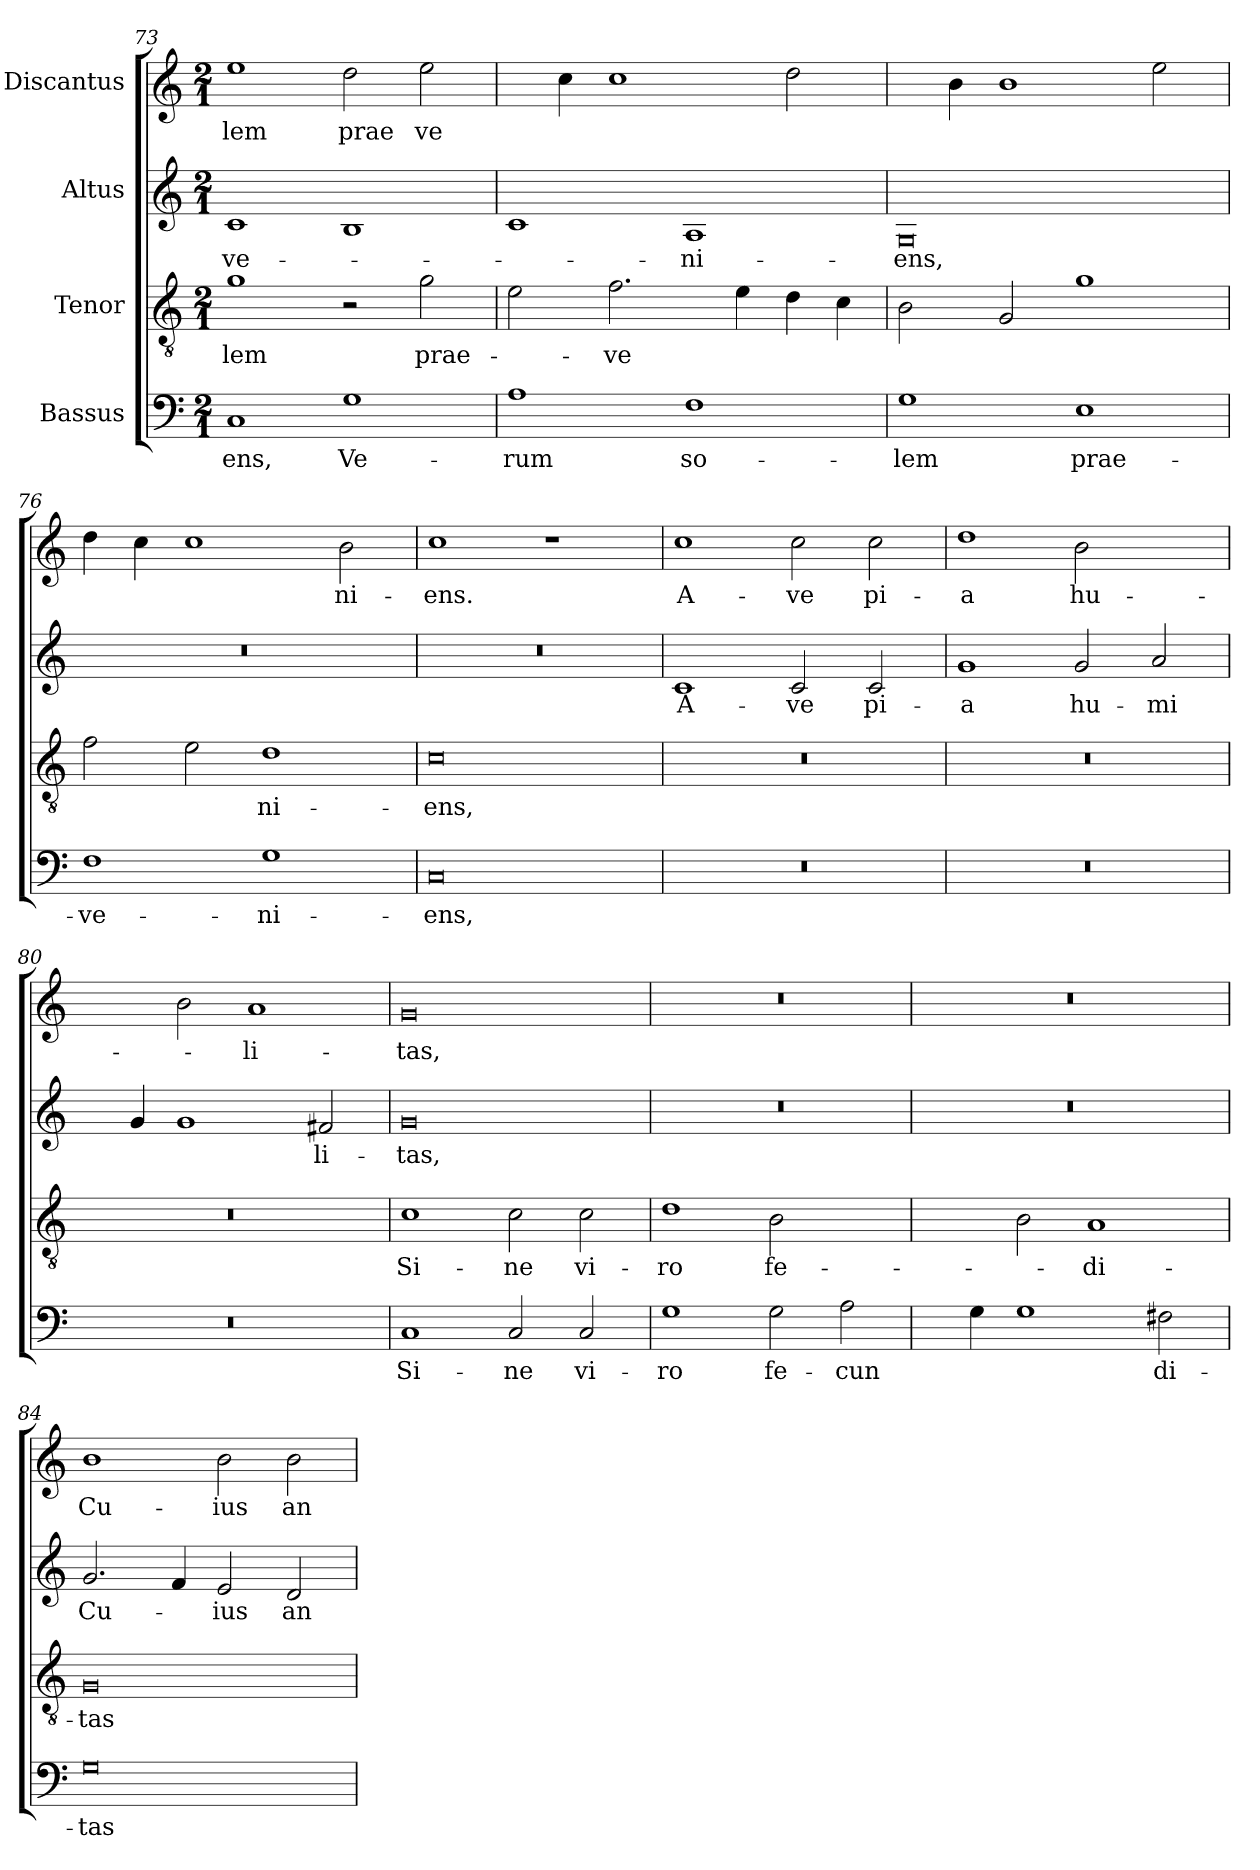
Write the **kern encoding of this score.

**kern	**text	**kern	**text	**kern	**text	**kern	**text
*part4	*part4	*part3	*part3	*part2	*part2	*part1	*part1
*staff4	*staff4	*staff3	*staff3	*staff2	*staff2	*staff1	*staff1
*I"Bassus	*	*I"Tenor	*	*I"Altus	*	*I"Discantus	*
*clefF4	*	*clefGv2	*	*clefG2	*	*clefG2	*
*k[]	*	*k[]	*	*k[]	*	*k[]	*
*C:	*	*C:	*	*C:	*	*C:	*
*M2/1	*	*M2/1	*	*M2/1	*	*M2/1	*
=73	=73	=73	=73	=73	=73	=73	=73
!	!LO:LY:b	!	!LO:LY:b	!	!LO:LY:b	!	!LO:LY:b
1C	ens,	1g	-lem	1c	-ve-	1ee	-lem
!	!LO:LY:b	!	!	!	!	!	!LO:LY:b
1G	Ve-	2r	.	1B	.	2dd\	prae
!	!	!	!LO:LY:b	!	!	!	!LO:LY:b
.	.	2g\	prae-	.	.	2ee\	ve
=74	=74	=74	=74	=74	=74	=74	=74
!	!LO:LY:b	!	!	!	!	!	!
1A	-rum	2e\	.	1c	.	4ee\yy	.
.	.	.	.	.	.	4cc\	.
!	!	!	!LO:LY:b	!	!	!	!
.	.	2.f\	-ve	.	.	1cc	.
!	!LO:LY:b	!	!	!	!LO:LY:b	!	!
1F	so-	.	.	1A	-ni-	.	.
.	.	4e\	.	.	.	.	.
.	.	4d\	.	.	.	2dd\	.
.	.	4c\	.	.	.	.	.
=75	=75	=75	=75	=75	=75	=75	=75
!	!LO:LY:b	!	!	!	!LO:LY:b	!	!
1G	-lem	2B\	.	0G	-ens,	4dd\yy	.
.	.	.	.	.	.	4b\	.
.	.	2G/	.	.	.	1b	.
!	!LO:LY:b	!	!	!	!	!	!
1E	prae-	1g	.	.	.	.	.
.	.	.	.	.	.	2ee\	.
!!LO:PB:g=z
=76	=76	=76	=76	=76	=76	=76	=76
!	!LO:LY:b	!	!	!	!	!	!
1F	-ve-	2f\	.	0r	.	4dd\	.
.	.	.	.	.	.	4cc\	.
.	.	2e\	.	.	.	1cc	.
!	!LO:LY:b	!	!LO:LY:b	!	!	!	!
1G	-ni-	1d	ni-	.	.	.	.
!	!	!	!	!	!	!	!LO:LY:b
.	.	.	.	.	.	2b\	ni-
=77	=77	=77	=77	=77	=77	=77	=77
!	!LO:LY:b	!	!LO:LY:b	!	!	!	!LO:LY:b
0C	-ens,	0c	-ens,	0r	.	1cc	-ens.
.	.	.	.	.	.	1r	.
=78	=78	=78	=78	=78	=78	=78	=78
!	!	!	!	!	!LO:LY:b	!	!LO:LY:b
0r	.	0r	.	1c	A-	1cc	A-
!	!	!	!	!	!LO:LY:b	!	!LO:LY:b
.	.	.	.	2c/	-ve	2cc\	-ve
!	!	!	!	!	!LO:LY:b	!	!LO:LY:b
.	.	.	.	2c/	pi-	2cc\	pi-
=79	=79	=79	=79	=79	=79	=79	=79
!	!	!	!	!	!LO:LY:b	!	!LO:LY:b
0r	.	0r	.	1g	-a	1dd	-a
!	!	!	!	!	!LO:LY:b	!	!LO:LY:b
.	.	.	.	2g/	hu-	2b\	hu-
!	!	!	!	!	!LO:LY:b	!	!LO:LY:b
.	.	.	.	2a/	-mi	2cc\yy	-mi
=80	=80	=80	=80	=80	=80	=80	=80
0r	.	0r	.	4a/yy	.	2cc\yy	.
.	.	.	.	4g/	.	.	.
.	.	.	.	1g	.	2b\	.
!	!	!	!	!	!	!	!LO:LY:b
.	.	.	.	.	.	1a	li-
!	!	!	!	!	!LO:LY:b	!	!
.	.	.	.	2f#/	li-	.	.
=81	=81	=81	=81	=81	=81	=81	=81
!	!LO:LY:b	!	!LO:LY:b	!	!LO:LY:b	!	!LO:LY:b
1C	Si-	1c	Si-	0g	-tas,	0g	-tas,
!	!LO:LY:b	!	!LO:LY:b	!	!	!	!
2C/	-ne	2c\	-ne	.	.	.	.
!	!LO:LY:b	!	!LO:LY:b	!	!	!	!
2C/	vi-	2c\	vi-	.	.	.	.
=82	=82	=82	=82	=82	=82	=82	=82
!	!LO:LY:b	!	!LO:LY:b	!	!	!	!
1G	-ro	1d	-ro	0r	.	0r	.
!	!LO:LY:b	!	!LO:LY:b	!	!	!	!
2G\	fe-	2B\	fe-	.	.	.	.
!	!LO:LY:b	!	!LO:LY:b	!	!	!	!
2A\	-cun	2c\yy	-cun	.	.	.	.
=83	=83	=83	=83	=83	=83	=83	=83
4A\yy	.	2c\yy	.	0r	.	0r	.
4G\	.	.	.	.	.	.	.
1G	.	2B\	.	.	.	.	.
!	!	!	!LO:LY:b	!	!	!	!
.	.	1A	di-	.	.	.	.
!	!LO:LY:b	!	!	!	!	!	!
2F#\	di-	.	.	.	.	.	.
!!LO:LB:g=z
=84	=84	=84	=84	=84	=84	=84	=84
!	!LO:LY:b	!	!LO:LY:b	!	!LO:LY:b	!	!LO:LY:b
0G	-tas	0G	-tas	2.g/	Cu-	1b	Cu-
.	.	.	.	4f/	.	.	.
!	!	!	!	!	!LO:LY:b	!	!LO:LY:b
.	.	.	.	2e/	-ius	2b\	-ius
!	!	!	!	!	!LO:LY:b	!	!LO:LY:b
.	.	.	.	2d/	an-	2b\	an-
=	=	=	=	=	=	=	=
*-	*-	*-	*-	*-	*-	*-	*-
